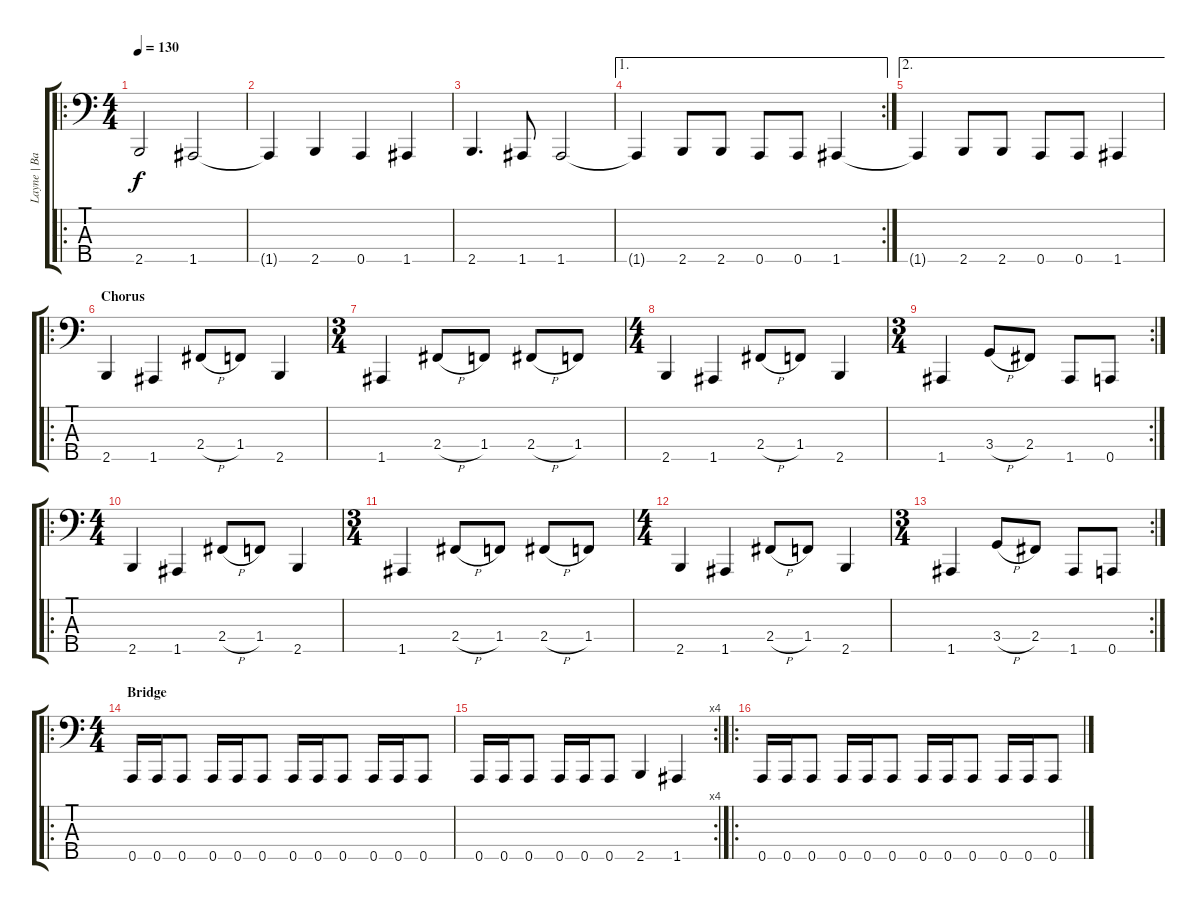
\track ("Layne | Bass" "Layne | Ba") {instrument electricbassfinger}
\staff {score tabs}
\tuning (Gb2 D2 A1 E1 A0) {hide}
\ro
\ts (4 4)
\tempo 130
\clef f4
\ks c
2.5.2{dy f} 1.5.2 |
1.5{t}.4 2.5.4 0.5.4 1.5.4 |
2.5.4{d} 1.5.8 1.5.2 |
\ae 1
\rc 2
1.5{t}.4 2.5.8 2.5.8 0.5.8 0.5.8 1.5.4 |
\ae 2
1.5{t}.4 2.5.8 2.5.8 0.5.8 0.5.8 1.5.4 |
\ro
\section ("" "Chorus")
2.5.4 1.5.4 2.4{h}.8 1.4.8 2.5.4 |
\ts (3 4)
1.5.4 2.4{h}.8 1.4.8 2.4{h}.8 1.4.8 |
\ts (4 4)
2.5.4 1.5.4 2.4{h}.8 1.4.8 2.5.4 |
\rc 2
\ts (3 4)
1.5.4 3.4{h}.8 2.4.8 1.5.8 0.5.8 |
\ro
\ts (4 4)
2.5.4 1.5.4 2.4{h}.8 1.4.8 2.5.4 |
\ts (3 4)
1.5.4 2.4{h}.8 1.4.8 2.4{h}.8 1.4.8 |
\ts (4 4)
2.5.4 1.5.4 2.4{h}.8 1.4.8 2.5.4 |
\rc 2
\ts (3 4)
1.5.4 3.4{h}.8 2.4.8 1.5.8 0.5.8 |
\ro
\ts (4 4)
\section ("" "Bridge")
0.5.16 0.5.16 0.5.8 0.5.16 0.5.16 0.5.8 0.5.16 0.5.16 0.5.8 0.5.16 0.5.16 0.5.8 |
\rc 4
0.5.16 0.5.16 0.5.8 0.5.16 0.5.16 0.5.8 2.5.4 1.5.4 |
\ro
0.5.16 0.5.16 0.5.8 0.5.16 0.5.16 0.5.8 0.5.16 0.5.16 0.5.8 0.5.16 0.5.16 0.5.8
